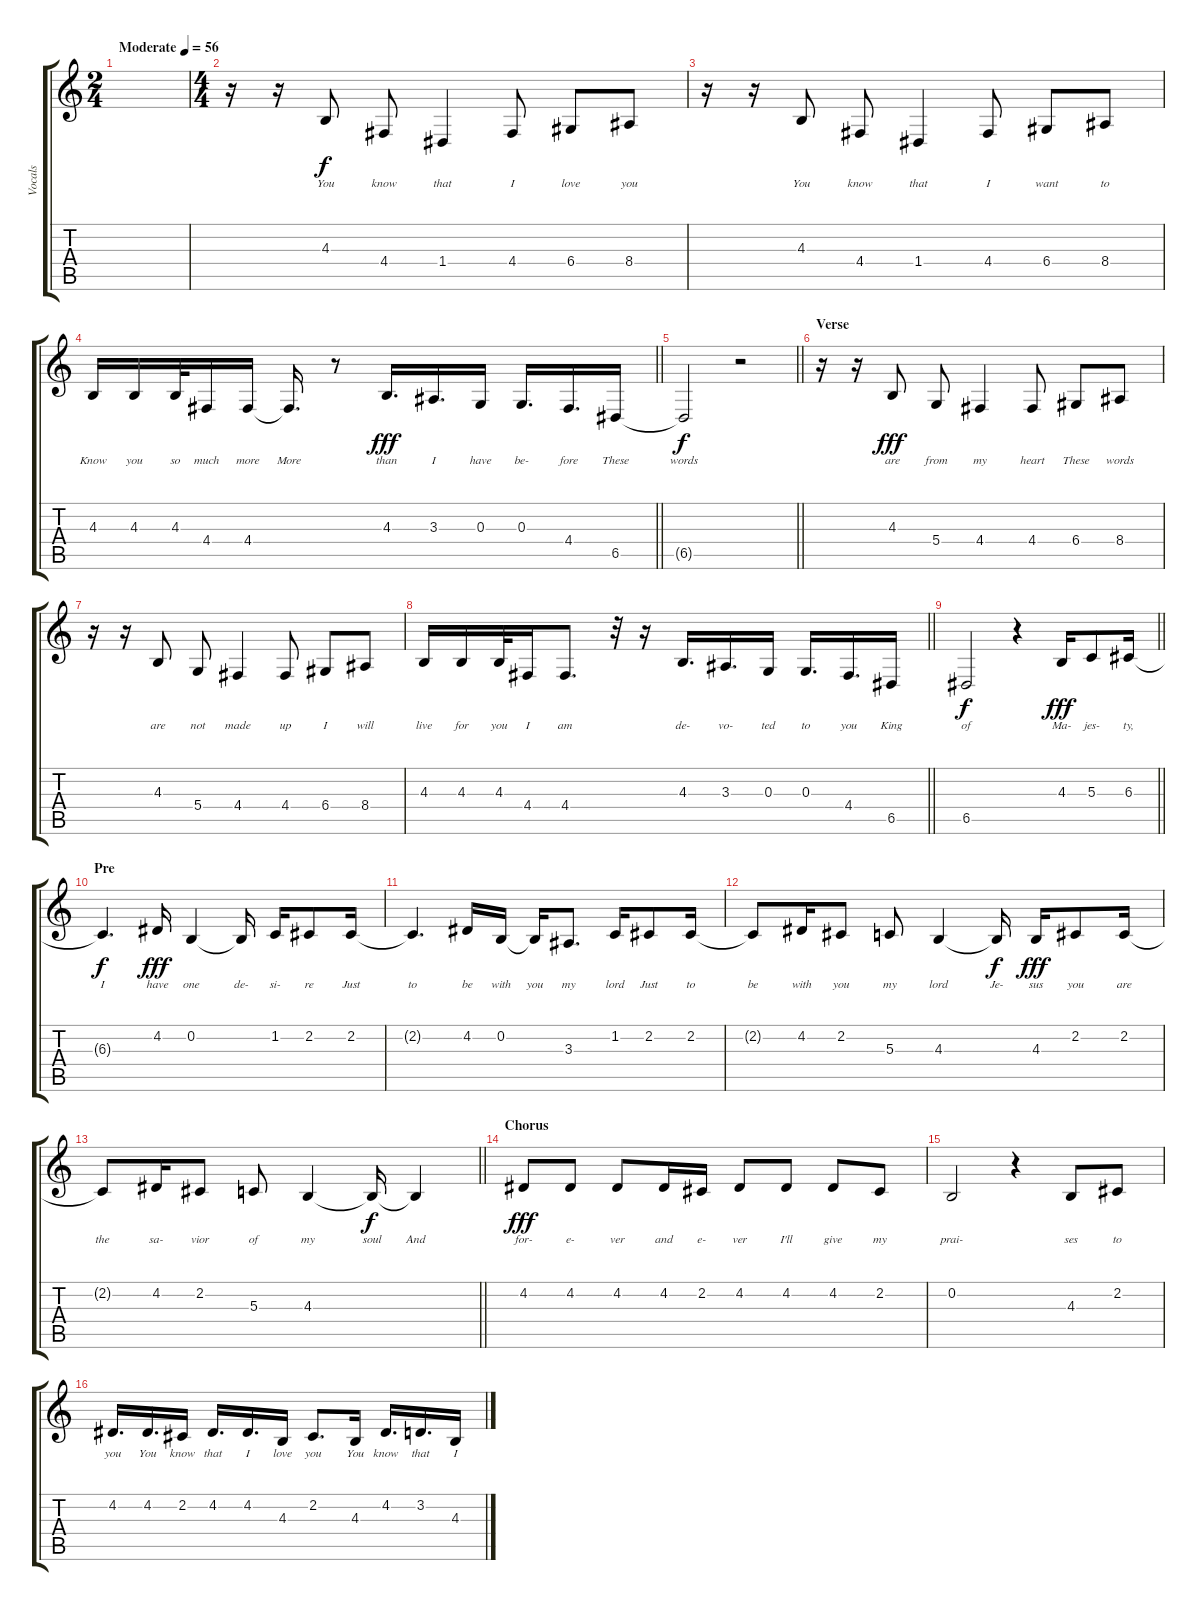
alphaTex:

\track ("Vocals" "Vocals") {instrument altosax}
\staff {score tabs}
\tuning (E4 B3 G3 D3 A2 E2) {hide}
\ts (2 4)
\tempo (56 "Moderate")
\clef g2
\ks c
|
\ts (4 4)
r.16 r.16 4.3.8{lyrics (0 "You") lyrics (1 "") lyrics (2 "") lyrics (3 "") lyrics (4 "")} 4.4.8{lyrics (0 "know") lyrics (1 "") lyrics (2 "") lyrics (3 "") lyrics (4 "")} 1.4.4{lyrics (0 "that") lyrics (1 "") lyrics (2 "") lyrics (3 "") lyrics (4 "")} 4.4.8{lyrics (0 "I") lyrics (1 "") lyrics (2 "") lyrics (3 "") lyrics (4 "")} 6.4.8{lyrics (0 "love") lyrics (1 "") lyrics (2 "") lyrics (3 "") lyrics (4 "")} 8.4.8{lyrics (0 "you") lyrics (1 "") lyrics (2 "") lyrics (3 "") lyrics (4 "")} |
r.16 r.16 4.3.8{lyrics (0 "You") lyrics (1 "") lyrics (2 "") lyrics (3 "") lyrics (4 "")} 4.4.8{lyrics (0 "know") lyrics (1 "") lyrics (2 "") lyrics (3 "") lyrics (4 "")} 1.4.4{lyrics (0 "that") lyrics (1 "") lyrics (2 "") lyrics (3 "") lyrics (4 "")} 4.4.8{lyrics (0 "I") lyrics (1 "") lyrics (2 "") lyrics (3 "") lyrics (4 "")} 6.4.8{lyrics (0 "want") lyrics (1 "") lyrics (2 "") lyrics (3 "") lyrics (4 "")} 8.4.8{lyrics (0 "to") lyrics (1 "") lyrics (2 "") lyrics (3 "") lyrics (4 "")} |
\barLineRight lightlight
4.3.16{lyrics (0 "Know") lyrics (1 "") lyrics (2 "") lyrics (3 "") lyrics (4 "")} 4.3.16{lyrics (0 "you") lyrics (1 "") lyrics (2 "") lyrics (3 "") lyrics (4 "")} 4.3.32{lyrics (0 "so") lyrics (1 "") lyrics (2 "") lyrics (3 "") lyrics (4 "")} 4.4.16{lyrics (0 "much") lyrics (1 "") lyrics (2 "") lyrics (3 "") lyrics (4 "")} 4.4.16{lyrics (0 "more") lyrics (1 "") lyrics (2 "") lyrics (3 "") lyrics (4 "")} 4.4{t}.16{d lyrics (0 "More") lyrics (1 "") lyrics (2 "") lyrics (3 "") lyrics (4 "") dy f} r.8 4.3.16{d lyrics (0 "than") lyrics (1 "") lyrics (2 "") lyrics (3 "") lyrics (4 "") dy fff} 3.3.16{d lyrics (0 "I") lyrics (1 "") lyrics (2 "") lyrics (3 "") lyrics (4 "")} 0.3.16{lyrics (0 "have") lyrics (1 "") lyrics (2 "") lyrics (3 "") lyrics (4 "")} 0.3.16{d lyrics (0 "be-") lyrics (1 "") lyrics (2 "") lyrics (3 "") lyrics (4 "")} 4.4.16{d lyrics (0 "fore") lyrics (1 "") lyrics (2 "") lyrics (3 "") lyrics (4 "")} 6.5.16{lyrics (0 "These") lyrics (1 "") lyrics (2 "") lyrics (3 "") lyrics (4 "")} |
\section ("" "")
\barLineRight lightlight
6.5{t}.2{lyrics (0 "words") lyrics (1 "") lyrics (2 "") lyrics (3 "") lyrics (4 "") dy f} r.2 |
\section ("" "Verse")
r.16 r.16 4.3.8{lyrics (0 "are") lyrics (1 "") lyrics (2 "") lyrics (3 "") lyrics (4 "") dy fff} 5.4.8{lyrics (0 "from") lyrics (1 "") lyrics (2 "") lyrics (3 "") lyrics (4 "")} 4.4.4{lyrics (0 "my") lyrics (1 "") lyrics (2 "") lyrics (3 "") lyrics (4 "")} 4.4.8{lyrics (0 "heart") lyrics (1 "") lyrics (2 "") lyrics (3 "") lyrics (4 "")} 6.4.8{lyrics (0 "These") lyrics (1 "") lyrics (2 "") lyrics (3 "") lyrics (4 "")} 8.4.8{lyrics (0 "words") lyrics (1 "") lyrics (2 "") lyrics (3 "") lyrics (4 "")} |
r.16 r.16 4.3.8{lyrics (0 "are") lyrics (1 "") lyrics (2 "") lyrics (3 "") lyrics (4 "")} 5.4.8{lyrics (0 "not") lyrics (1 "") lyrics (2 "") lyrics (3 "") lyrics (4 "")} 4.4.4{lyrics (0 "made") lyrics (1 "") lyrics (2 "") lyrics (3 "") lyrics (4 "")} 4.4.8{lyrics (0 "up") lyrics (1 "") lyrics (2 "") lyrics (3 "") lyrics (4 "")} 6.4.8{lyrics (0 "I") lyrics (1 "") lyrics (2 "") lyrics (3 "") lyrics (4 "")} 8.4.8{lyrics (0 "will") lyrics (1 "") lyrics (2 "") lyrics (3 "") lyrics (4 "")} |
\barLineRight lightlight
4.3.16{lyrics (0 "live") lyrics (1 "") lyrics (2 "") lyrics (3 "") lyrics (4 "")} 4.3.16{lyrics (0 "for") lyrics (1 "") lyrics (2 "") lyrics (3 "") lyrics (4 "")} 4.3.32{lyrics (0 "you") lyrics (1 "") lyrics (2 "") lyrics (3 "") lyrics (4 "")} 4.4.16{lyrics (0 "I") lyrics (1 "") lyrics (2 "") lyrics (3 "") lyrics (4 "")} 4.4.8{d lyrics (0 "am") lyrics (1 "") lyrics (2 "") lyrics (3 "") lyrics (4 "")} r.32 r.16 4.3.16{d lyrics (0 "de-") lyrics (1 "") lyrics (2 "") lyrics (3 "") lyrics (4 "")} 3.3.16{d lyrics (0 "vo-") lyrics (1 "") lyrics (2 "") lyrics (3 "") lyrics (4 "")} 0.3.16{lyrics (0 "ted") lyrics (1 "") lyrics (2 "") lyrics (3 "") lyrics (4 "")} 0.3.16{d lyrics (0 "to") lyrics (1 "") lyrics (2 "") lyrics (3 "") lyrics (4 "")} 4.4.16{d lyrics (0 "you") lyrics (1 "") lyrics (2 "") lyrics (3 "") lyrics (4 "")} 6.5.16{lyrics (0 "King") lyrics (1 "") lyrics (2 "") lyrics (3 "") lyrics (4 "")} |
\barLineRight lightlight
6.5.2{lyrics (0 "of") lyrics (1 "") lyrics (2 "") lyrics (3 "") lyrics (4 "") dy f} r.4 4.3.16{lyrics (0 "Ma-") lyrics (1 "") lyrics (2 "") lyrics (3 "") lyrics (4 "") dy fff} 5.3.8{lyrics (0 "jes-") lyrics (1 "") lyrics (2 "") lyrics (3 "") lyrics (4 "")} 6.3.16{lyrics (0 "ty,") lyrics (1 "") lyrics (2 "") lyrics (3 "") lyrics (4 "")} |
\section ("" "Pre")
6.3{t}.4{d lyrics (0 "I") lyrics (1 "") lyrics (2 "") lyrics (3 "") lyrics (4 "") dy f} 4.2.16{lyrics (0 "have") lyrics (1 "") lyrics (2 "") lyrics (3 "") lyrics (4 "") dy fff} 0.2.4{lyrics (0 "one") lyrics (1 "") lyrics (2 "") lyrics (3 "") lyrics (4 "")} 0.2{t}.16{lyrics (0 "de-") lyrics (1 "") lyrics (2 "") lyrics (3 "") lyrics (4 "")} 1.2.16{lyrics (0 "si-") lyrics (1 "") lyrics (2 "") lyrics (3 "") lyrics (4 "")} 2.2.8{lyrics (0 "re") lyrics (1 "") lyrics (2 "") lyrics (3 "") lyrics (4 "")} 2.2.16{lyrics (0 "Just") lyrics (1 "") lyrics (2 "") lyrics (3 "") lyrics (4 "")} |
2.2{t}.4{d lyrics (0 "to") lyrics (1 "") lyrics (2 "") lyrics (3 "") lyrics (4 "")} 4.2.16{lyrics (0 "be") lyrics (1 "") lyrics (2 "") lyrics (3 "") lyrics (4 "")} 0.2.16{lyrics (0 "with") lyrics (1 "") lyrics (2 "") lyrics (3 "") lyrics (4 "")} 0.2{t}.16{lyrics (0 "you") lyrics (1 "") lyrics (2 "") lyrics (3 "") lyrics (4 "")} 3.3.8{d lyrics (0 "my") lyrics (1 "") lyrics (2 "") lyrics (3 "") lyrics (4 "")} 1.2.16{lyrics (0 "lord") lyrics (1 "") lyrics (2 "") lyrics (3 "") lyrics (4 "")} 2.2.8{lyrics (0 "Just") lyrics (1 "") lyrics (2 "") lyrics (3 "") lyrics (4 "")} 2.2.16{lyrics (0 "to") lyrics (1 "") lyrics (2 "") lyrics (3 "") lyrics (4 "")} |
2.2{t}.8{lyrics (0 "be") lyrics (1 "") lyrics (2 "") lyrics (3 "") lyrics (4 "")} 4.2.16{lyrics (0 "with") lyrics (1 "") lyrics (2 "") lyrics (3 "") lyrics (4 "")} 2.2.8{lyrics (0 "you") lyrics (1 "") lyrics (2 "") lyrics (3 "") lyrics (4 "")} 5.3.8{lyrics (0 "my") lyrics (1 "") lyrics (2 "") lyrics (3 "") lyrics (4 "")} 4.3.4{lyrics (0 "lord") lyrics (1 "") lyrics (2 "") lyrics (3 "") lyrics (4 "")} 4.3{t}.16{lyrics (0 "Je-") lyrics (1 "") lyrics (2 "") lyrics (3 "") lyrics (4 "") dy f} 4.3.16{lyrics (0 "sus") lyrics (1 "") lyrics (2 "") lyrics (3 "") lyrics (4 "") dy fff} 2.2.8{lyrics (0 "you") lyrics (1 "") lyrics (2 "") lyrics (3 "") lyrics (4 "")} 2.2.16{lyrics (0 "are") lyrics (1 "") lyrics (2 "") lyrics (3 "") lyrics (4 "")} |
\barLineRight lightlight
2.2{t}.8{lyrics (0 "the") lyrics (1 "") lyrics (2 "") lyrics (3 "") lyrics (4 "")} 4.2.16{lyrics (0 "sa-") lyrics (1 "") lyrics (2 "") lyrics (3 "") lyrics (4 "")} 2.2.8{lyrics (0 "vior") lyrics (1 "") lyrics (2 "") lyrics (3 "") lyrics (4 "")} 5.3.8{lyrics (0 "of") lyrics (1 "") lyrics (2 "") lyrics (3 "") lyrics (4 "")} 4.3.4{lyrics (0 "my") lyrics (1 "") lyrics (2 "") lyrics (3 "") lyrics (4 "")} 4.3{t}.16{lyrics (0 "soul") lyrics (1 "") lyrics (2 "") lyrics (3 "") lyrics (4 "") dy f} 4.3{t}.4{lyrics (0 "And") lyrics (1 "") lyrics (2 "") lyrics (3 "") lyrics (4 "")} |
\section ("" "Chorus")
4.2.8{lyrics (0 "for-") lyrics (1 "") lyrics (2 "") lyrics (3 "") lyrics (4 "") dy fff} 4.2.8{lyrics (0 "e-") lyrics (1 "") lyrics (2 "") lyrics (3 "") lyrics (4 "")} 4.2.8{lyrics (0 "ver") lyrics (1 "") lyrics (2 "") lyrics (3 "") lyrics (4 "")} 4.2.16{lyrics (0 "and") lyrics (1 "") lyrics (2 "") lyrics (3 "") lyrics (4 "")} 2.2.16{lyrics (0 "e-") lyrics (1 "") lyrics (2 "") lyrics (3 "") lyrics (4 "")} 4.2.8{lyrics (0 "ver") lyrics (1 "") lyrics (2 "") lyrics (3 "") lyrics (4 "")} 4.2.8{lyrics (0 "I'll") lyrics (1 "") lyrics (2 "") lyrics (3 "") lyrics (4 "")} 4.2.8{lyrics (0 "give") lyrics (1 "") lyrics (2 "") lyrics (3 "") lyrics (4 "")} 2.2.8{lyrics (0 "my") lyrics (1 "") lyrics (2 "") lyrics (3 "") lyrics (4 "")} |
0.2.2{lyrics (0 "prai-") lyrics (1 "") lyrics (2 "") lyrics (3 "") lyrics (4 "")} r.4 4.3.8{lyrics (0 "ses") lyrics (1 "") lyrics (2 "") lyrics (3 "") lyrics (4 "")} 2.2.8{lyrics (0 "to") lyrics (1 "") lyrics (2 "") lyrics (3 "") lyrics (4 "")} |
4.2.16{d lyrics (0 "you") lyrics (1 "") lyrics (2 "") lyrics (3 "") lyrics (4 "")} 4.2.16{d lyrics (0 "You") lyrics (1 "") lyrics (2 "") lyrics (3 "") lyrics (4 "")} 2.2.16{lyrics (0 "know") lyrics (1 "") lyrics (2 "") lyrics (3 "") lyrics (4 "")} 4.2.16{d lyrics (0 "that") lyrics (1 "") lyrics (2 "") lyrics (3 "") lyrics (4 "")} 4.2.16{d lyrics (0 "I") lyrics (1 "") lyrics (2 "") lyrics (3 "") lyrics (4 "")} 4.3.16{lyrics (0 "love") lyrics (1 "") lyrics (2 "") lyrics (3 "") lyrics (4 "")} 2.2.8{d lyrics (0 "you") lyrics (1 "") lyrics (2 "") lyrics (3 "") lyrics (4 "")} 4.3.16{lyrics (0 "You") lyrics (1 "") lyrics (2 "") lyrics (3 "") lyrics (4 "")} 4.2.16{d lyrics (0 "know") lyrics (1 "") lyrics (2 "") lyrics (3 "") lyrics (4 "")} 3.2.16{d lyrics (0 "that") lyrics (1 "") lyrics (2 "") lyrics (3 "") lyrics (4 "")} 4.3.16{lyrics (0 "I") lyrics (1 "") lyrics (2 "") lyrics (3 "") lyrics (4 "")}
